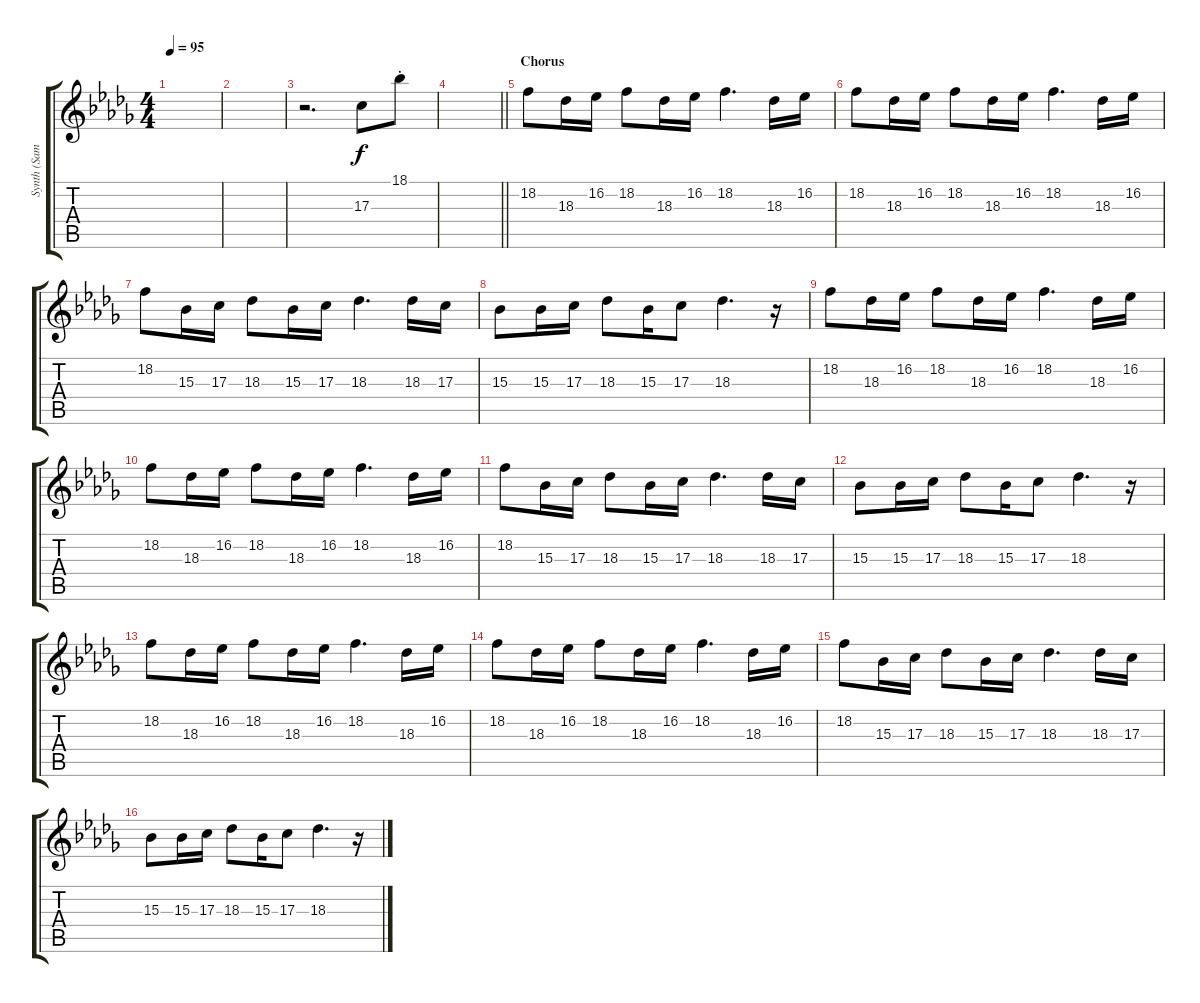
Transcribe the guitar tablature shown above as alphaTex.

\track ("Synth (Samples)" "Synth (Sam") {instrument lead2sawtooth}
\staff {score tabs}
\tuning (E4 B3 G3 D3 A2 E2) {hide}
\ts (4 4)
\tempo 95
\clef g2
\ks db
|
|
r.2{d} 17.3.8 18.1{st}.8 |
\barLineRight lightlight
|
\section ("" "Chorus")
18.2.8 18.3.16 16.2.16 18.2.8 18.3.16 16.2.16 18.2.4{d} 18.3.16 16.2.16 |
18.2.8 18.3.16 16.2.16 18.2.8 18.3.16 16.2.16 18.2.4{d} 18.3.16 16.2.16 |
18.2.8 15.3.16 17.3.16 18.3.8 15.3.16 17.3.16 18.3.4{d} 18.3.16 17.3.16 |
15.3.8 15.3.16 17.3.16 18.3.8 15.3.16 17.3.8 18.3.4{d} r.16 |
18.2.8 18.3.16 16.2.16 18.2.8 18.3.16 16.2.16 18.2.4{d} 18.3.16 16.2.16 |
18.2.8 18.3.16 16.2.16 18.2.8 18.3.16 16.2.16 18.2.4{d} 18.3.16 16.2.16 |
18.2.8 15.3.16 17.3.16 18.3.8 15.3.16 17.3.16 18.3.4{d} 18.3.16 17.3.16 |
15.3.8 15.3.16 17.3.16 18.3.8 15.3.16 17.3.8 18.3.4{d} r.16 |
18.2.8 18.3.16 16.2.16 18.2.8 18.3.16 16.2.16 18.2.4{d} 18.3.16 16.2.16 |
18.2.8 18.3.16 16.2.16 18.2.8 18.3.16 16.2.16 18.2.4{d} 18.3.16 16.2.16 |
18.2.8 15.3.16 17.3.16 18.3.8 15.3.16 17.3.16 18.3.4{d} 18.3.16 17.3.16 |
15.3.8 15.3.16 17.3.16 18.3.8 15.3.16 17.3.8 18.3.4{d} r.16
